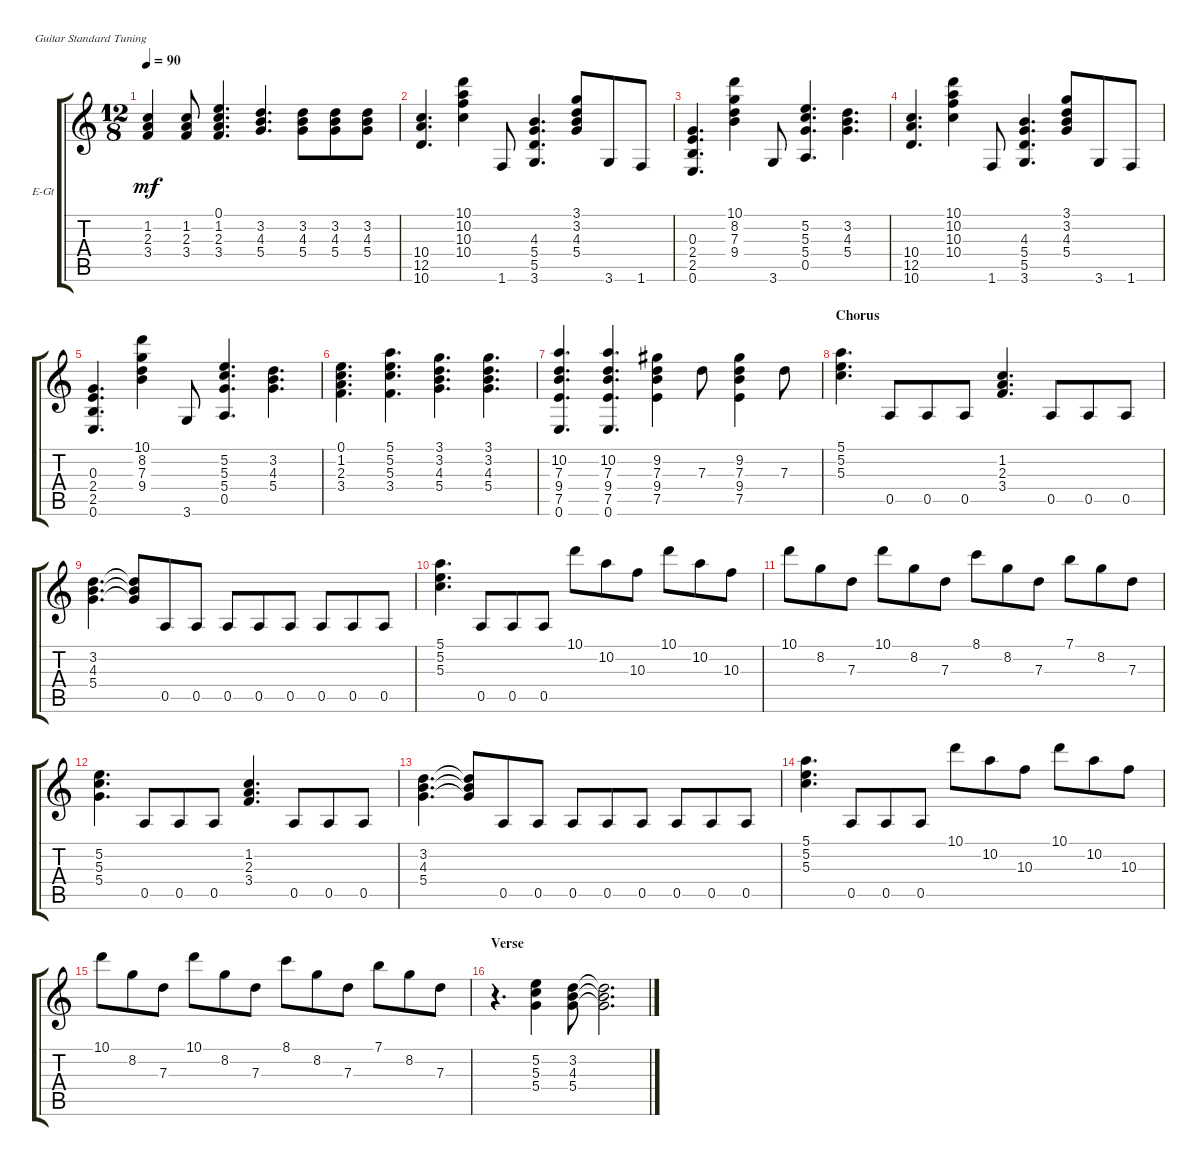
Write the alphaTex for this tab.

\defaultSystemsLayout 4
\bracketExtendMode groupsimilarinstruments
\firstSystemTrackNameOrientation horizontal
\otherSystemsTrackNameOrientation horizontal
\track ("VINNIE VINCENT" "E-Gt") {solo instrument distortionguitar}
\staff {score tabs}
\tuning (E4 B3 G3 D3 A2 E2)
\ts (12 8)
\tempo 90
\clef g2
\ks c
(1.2 2.3 3.4).4{dy mf} (3.4 2.3 1.2).8 (0.1 1.2 2.3 3.4).4{d} (5.4 4.3 3.2).4{d beam invert} (3.2 4.3 5.4).8 (3.2 4.3 5.4).8 (3.2 4.3 5.4).8 |
(10.6 12.5 10.4).4{d} (10.1 10.2 10.3 10.4).4 1.6.8 (3.6 5.5 5.4 4.3).4{d} (3.1 3.2 4.3 5.4).8 3.6.8 1.6.8 |
(0.6 2.5 2.4 0.3).4{d} (9.4 7.3 8.2 10.1).4 3.6.8 (0.5 5.4 5.3 5.2).4{d} (3.2 4.3 5.4).4{d} |
(10.6 12.5 10.4).4{d} (10.1 10.2 10.3 10.4).4 1.6.8 (3.6 5.5 5.4 4.3).4{d} (3.1 3.2 4.3 5.4).8 3.6.8 1.6.8 |
(0.6 2.5 2.4 0.3).4{d} (9.4 7.3 8.2 10.1).4 3.6.8 (0.5 5.4 5.3 5.2).4{d} (3.2 4.3 5.4).4{d} |
(0.1 1.2 2.3 3.4).4{d} (3.4 5.3 5.2 5.1).4{d} (3.1 3.2 4.3 5.4).4{d} (5.4 4.3 3.2 3.1).4{d} |
(10.2 7.3 9.4 7.5 0.6).4{d} (0.6 7.5 9.4 7.3 10.2).4{d} (9.2 7.3 9.4 7.5).4 7.3.8 (9.2 7.3 9.4 7.5).4 7.3.8 |
\section ("" "Chorus")
(5.1 5.2 5.3).4{d} 0.5.8 0.5.8 0.5.8 (3.4 2.3 1.2).4{d} 0.5.8 0.5.8 0.5.8 |
(3.2 4.3 5.4).4{d} (3.2{t} 4.3{t} 5.4{t}).8 0.5.8 0.5.8 0.5.8 0.5.8 0.5.8 0.5.8 0.5.8 0.5.8 |
(5.1 5.2 5.3).4{d} 0.5.8 0.5.8 0.5.8 10.1.8 10.2.8 10.3.8 10.1.8 10.2.8 10.3.8 |
10.1.8 8.2.8 7.3.8 10.1.8 8.2.8 7.3.8 8.1.8 8.2.8 7.3.8 7.1.8 8.2.8 7.3.8 |
(5.2 5.3 5.4).4{d} 0.5.8 0.5.8 0.5.8 (3.4 2.3 1.2).4{d} 0.5.8 0.5.8 0.5.8 |
(3.2 4.3 5.4).4{d} (3.2{t} 4.3{t} 5.4{t}).8 0.5.8 0.5.8 0.5.8 0.5.8 0.5.8 0.5.8 0.5.8 0.5.8 |
(5.1 5.2 5.3).4{d} 0.5.8 0.5.8 0.5.8 10.1.8 10.2.8 10.3.8 10.1.8 10.2.8 10.3.8 |
10.1.8 8.2.8 7.3.8 10.1.8 8.2.8 7.3.8 8.1.8 8.2.8 7.3.8 7.1.8 8.2.8 7.3.8 |
\section ("" "Verse")
r.4{d} (5.2 5.3 5.4).4 (5.4 4.3 3.2).8 (5.4{t} 4.3{t} 3.2{t}).2{d}
